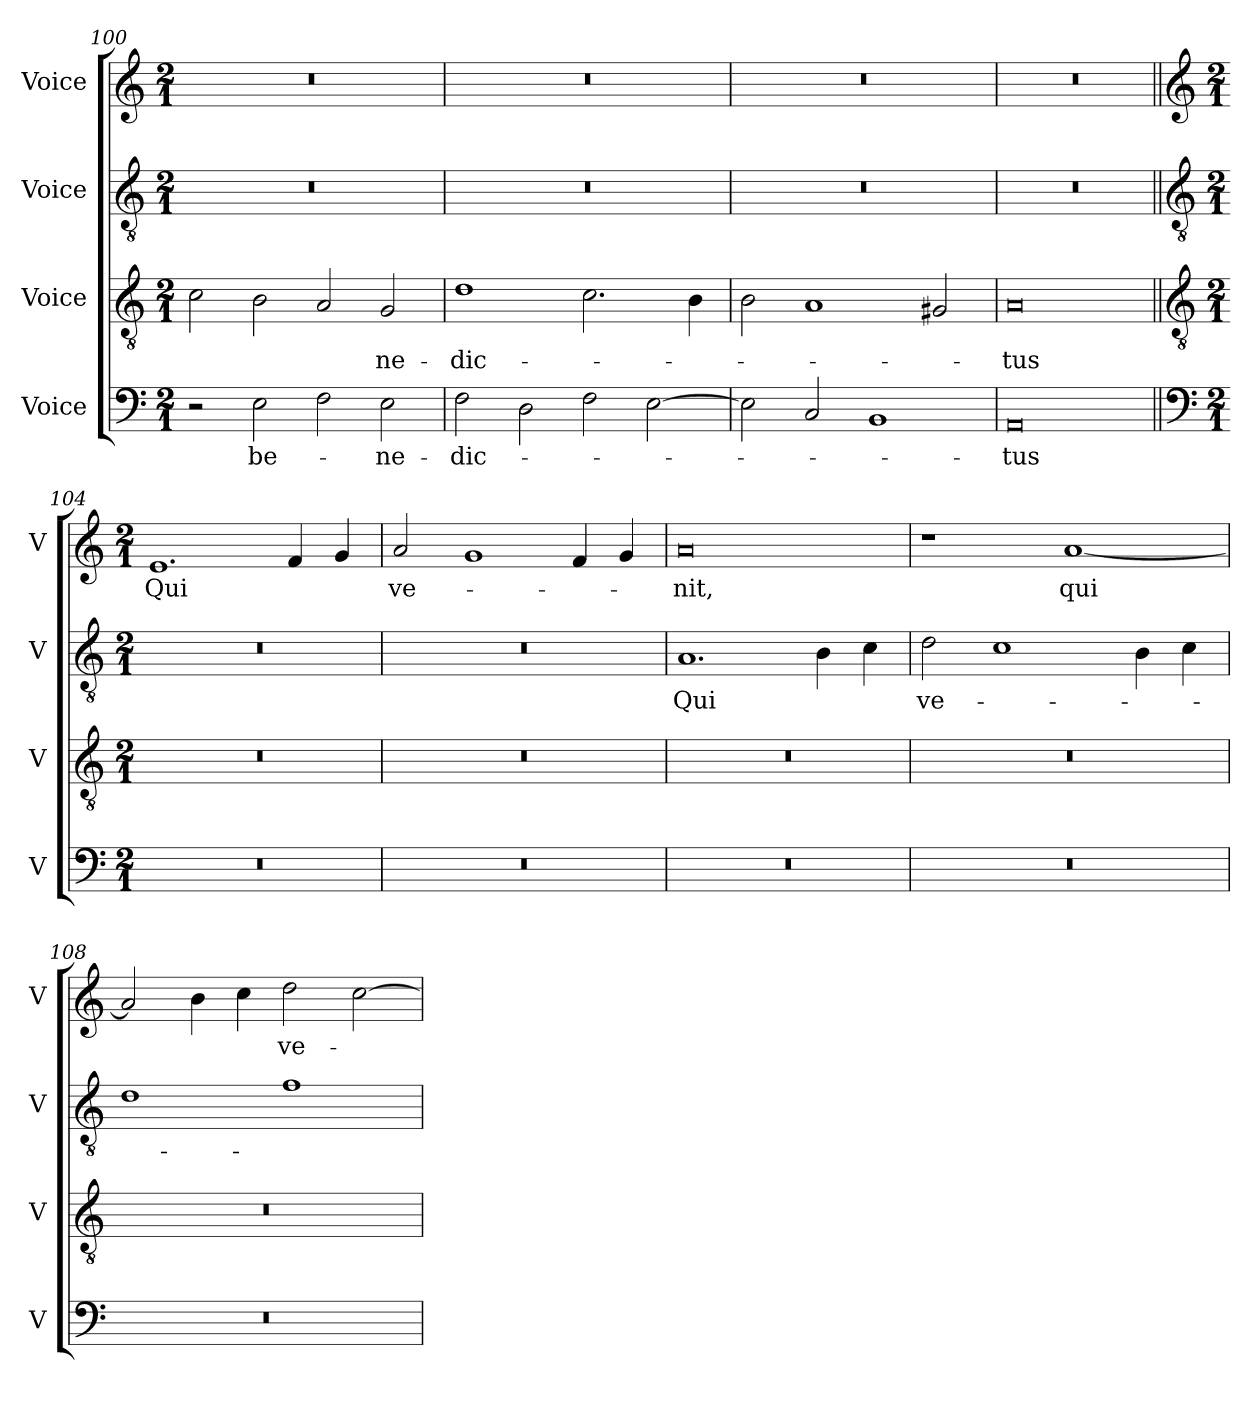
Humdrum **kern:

**kern	**text	**kern	**text	**kern	**text	**kern	**text
*part4	*part4	*part3	*part3	*part2	*part2	*part1	*part1
*staff4	*staff4	*staff3	*staff3	*staff2	*staff2	*staff1	*staff1
*I"Voice	*	*I"Voice	*	*I"Voice	*	*I"Voice	*
*I'V	*	*I'V	*	*I'V	*	*I'V	*
!!LO:LB:g=z
*clefF4	*	*clefGv2	*	*clefGv2	*	*clefG2	*
*k[]	*	*k[]	*	*k[]	*	*k[]	*
*M2/1	*	*M2/1	*	*M2/1	*	*M2/1	*
=100	=100	=100	=100	=100	=100	=100	=100
2r	.	2c\	.	0r	.	0r	.
!	!LO:LY:b	!	!	!	!	!	!
2E\	be-	2B\	.	.	.	.	.
2F\	.	2A/	.	.	.	.	.
!	!LO:LY:b	!	!LO:LY:b	!	!	!	!
2E\	-ne-	2G/	-ne-	.	.	.	.
=101	=101	=101	=101	=101	=101	=101	=101
!	!LO:LY:b	!	!LO:LY:b	!	!	!	!
2F\	-dic-	1d	-dic-	0r	.	0r	.
2D\	.	.	.	.	.	.	.
2F\	.	2.c\	.	.	.	.	.
[2E\	.	.	.	.	.	.	.
.	.	4B\	.	.	.	.	.
=102	=102	=102	=102	=102	=102	=102	=102
2E\]	.	2B\	.	0r	.	0r	.
2C/	.	1A	.	.	.	.	.
1BB	.	.	.	.	.	.	.
.	.	2G#X/	.	.	.	.	.
=103	=103	=103	=103	=103	=103	=103	=103
!	!LO:LY:b	!	!LO:LY:b	!	!	!	!
0AA	-tus	0A	-tus	0r	.	0r	.
!!LO:LB:g=z
=104||	=104||	=104||	=104||	=104||	=104||	=104||	=104||
*clefF4	*	*clefGv2	*	*clefGv2	*	*clefG2	*
*M2/1	*	*M2/1	*	*M2/1	*	*M2/1	*
!	!	!	!	!	!	!	!LO:LY:b
0r	.	0r	.	0r	.	1.e	Qui
.	.	.	.	.	.	4f/	.
.	.	.	.	.	.	4g/	.
=105	=105	=105	=105	=105	=105	=105	=105
!	!	!	!	!	!	!	!LO:LY:b
0r	.	0r	.	0r	.	2a/	ve-
.	.	.	.	.	.	1g	.
.	.	.	.	.	.	4f/	.
.	.	.	.	.	.	4g/	.
=106	=106	=106	=106	=106	=106	=106	=106
!	!	!	!	!	!LO:LY:b	!	!LO:LY:b
0r	.	0r	.	1.A	Qui	0a	-nit,
.	.	.	.	4B\	.	.	.
.	.	.	.	4c\	.	.	.
=107	=107	=107	=107	=107	=107	=107	=107
!	!	!	!	!	!LO:LY:b	!	!
0r	.	0r	.	2d\	ve-	1r	.
.	.	.	.	1c	.	.	.
!	!	!	!	!	!	!	!LO:LY:b
.	.	.	.	.	.	[1a	qui
.	.	.	.	4B\	.	.	.
.	.	.	.	4c\	.	.	.
!!LO:PB:g=z
=108	=108	=108	=108	=108	=108	=108	=108
0r	.	0r	.	1d	.	2a/]	.
.	.	.	.	.	.	4b\	.
.	.	.	.	.	.	4cc\	.
!	!	!	!	!	!	!	!LO:LY:b
.	.	.	.	1f	.	2dd\	ve-
.	.	.	.	.	.	[2cc\	.
=	=	=	=	=	=	=	=
*-	*-	*-	*-	*-	*-	*-	*-
